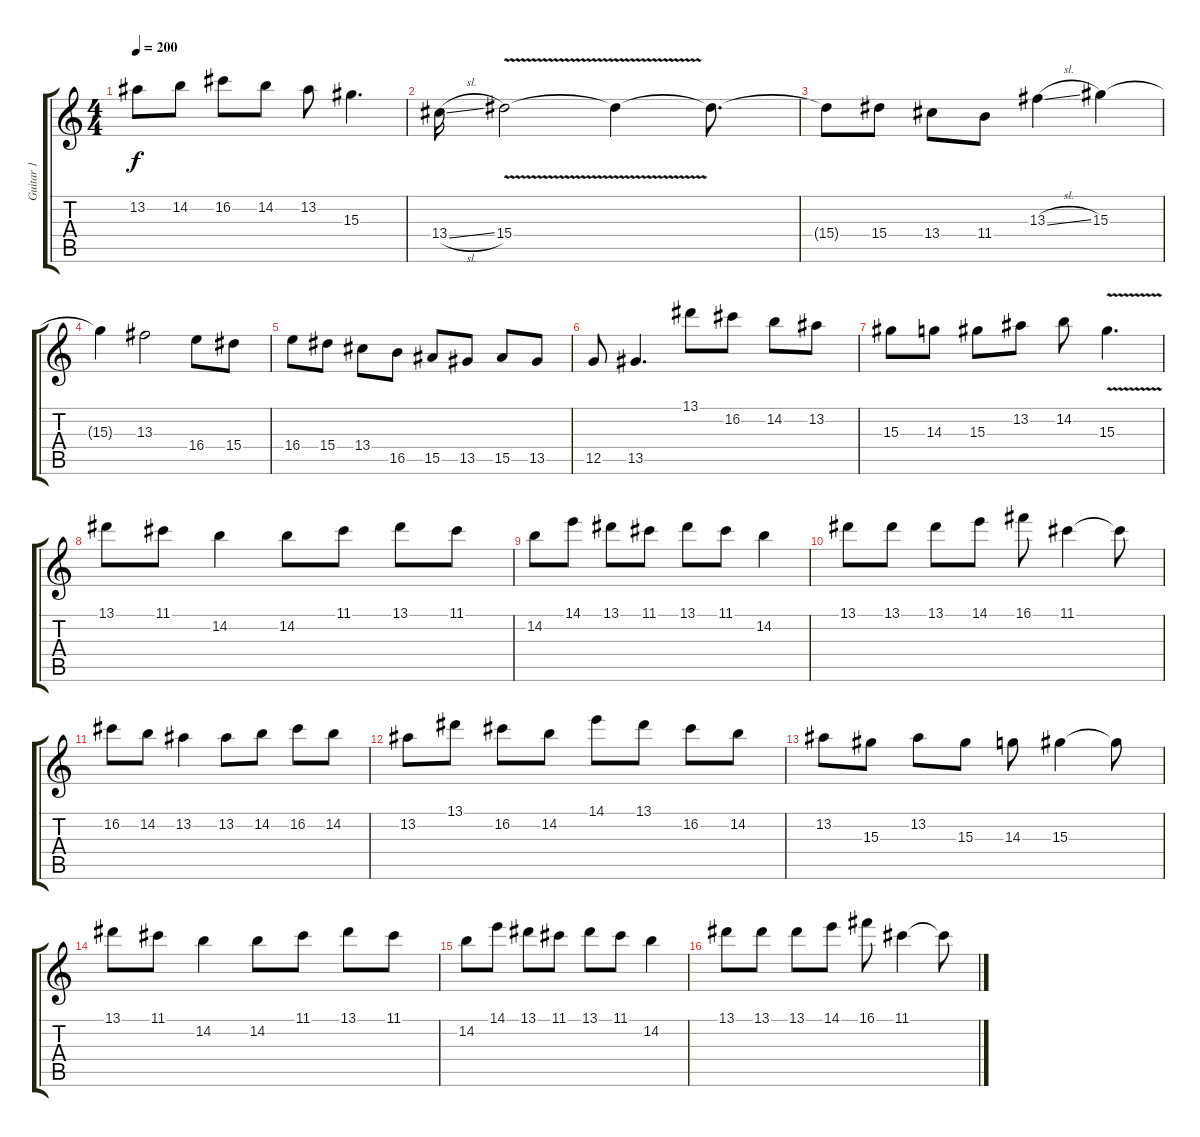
\track ("Guitar 1" "Guitar 1") {instrument distortionguitar}
\staff {score tabs}
\tuning (D4 A3 F3 C3 G2 D2) {hide}
\ts (4 4)
\tempo 200
\clef g2
\ks c
13.2.8{dy f} 14.2.8 16.2.8 14.2.8 13.2.8 15.3.4{d} |
13.4{sl}.16 15.4{v}.2 15.4{t}.4 15.4{t}.8{d} |
15.4{t}.8 15.4.8 13.4.8 11.4.8 13.3{sl}.4 15.3.4 |
15.3{t}.4 13.3.2 16.4.8 15.4.8 |
16.4.8 15.4.8 13.4.8 16.5.8 15.5.8 13.5.8 15.5.8 13.5.8 |
12.5.8 13.5.4{d} 13.1.8 16.2.8 14.2.8 13.2.8 |
15.3.8 14.3.8 15.3.8 13.2.8 14.2.8 15.3{v}.4{d} |
13.1.8 11.1.8 14.2.4 14.2.8 11.1.8 13.1.8 11.1.8 |
14.2.8 14.1.8 13.1.8 11.1.8 13.1.8 11.1.8 14.2.4 |
13.1.8 13.1.8 13.1.8 14.1.8 16.1.8 11.1.4 11.1{t}.8 |
16.2.8 14.2.8 13.2.4 13.2.8 14.2.8 16.2.8 14.2.8 |
13.2.8 13.1.8 16.2.8 14.2.8 14.1.8 13.1.8 16.2.8 14.2.8 |
13.2.8 15.3.8 13.2.8 15.3.8 14.3.8 15.3.4 15.3{t}.8 |
13.1.8 11.1.8 14.2.4 14.2.8 11.1.8 13.1.8 11.1.8 |
14.2.8 14.1.8 13.1.8 11.1.8 13.1.8 11.1.8 14.2.4 |
13.1.8 13.1.8 13.1.8 14.1.8 16.1.8 11.1.4 11.1{t}.8
